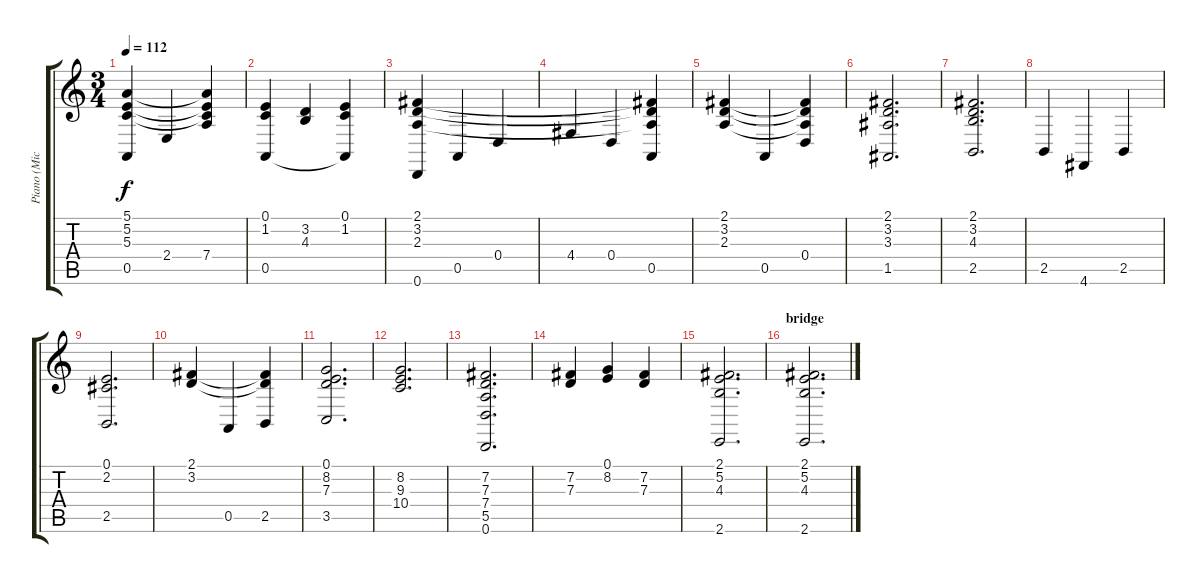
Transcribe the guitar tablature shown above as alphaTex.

\track ("Piano (Michael Kamen)" "Piano (Mic") {instrument acousticgrandpiano}
\staff {score tabs}
\tuning (E4 B3 G3 D3 A2 D2) {hide}
\ts (3 4)
\tempo 112
\clef g2
\ks c
(5.1 5.2 5.3 0.5).4{dy f} 2.4.4 (5.1{t} 5.2{t} 5.3{t} 7.4).4 |
(0.1 1.2 0.5).4 (3.2 4.3).4 (0.1 1.2 0.5{t}).4 |
(2.1 3.2 2.3 0.6).4 0.5.4 0.4.4 |
4.4.4 0.4.4 (2.1{t} 3.2{t} 2.3{t} 0.5).4 |
(2.1 3.2 2.3).4 0.5.4 (2.1{t} 3.2{t} 2.3{t} 0.4).4 |
(2.1 3.2 3.3 1.5).2{d} |
(2.1 3.2 4.3 2.5).2{d} |
2.5.4 4.6.4 2.5.4 |
(0.1 2.2 2.5).2{d} |
(2.1 3.2).4 0.5.4 (2.1{t} 3.2{t} 2.5).4 |
(0.1 8.2 7.3 3.5).2{d} |
(8.2 9.3 10.4).2{d} |
(7.2 7.3 7.4 5.5 0.6).2{d} |
(7.2 7.3).4 (0.1 8.2).4 (7.2 7.3).4 |
(2.1 5.2 4.3 2.6).2{d} |
\section ("" "bridge")
(2.1 5.2 4.3 2.6).2{d}
